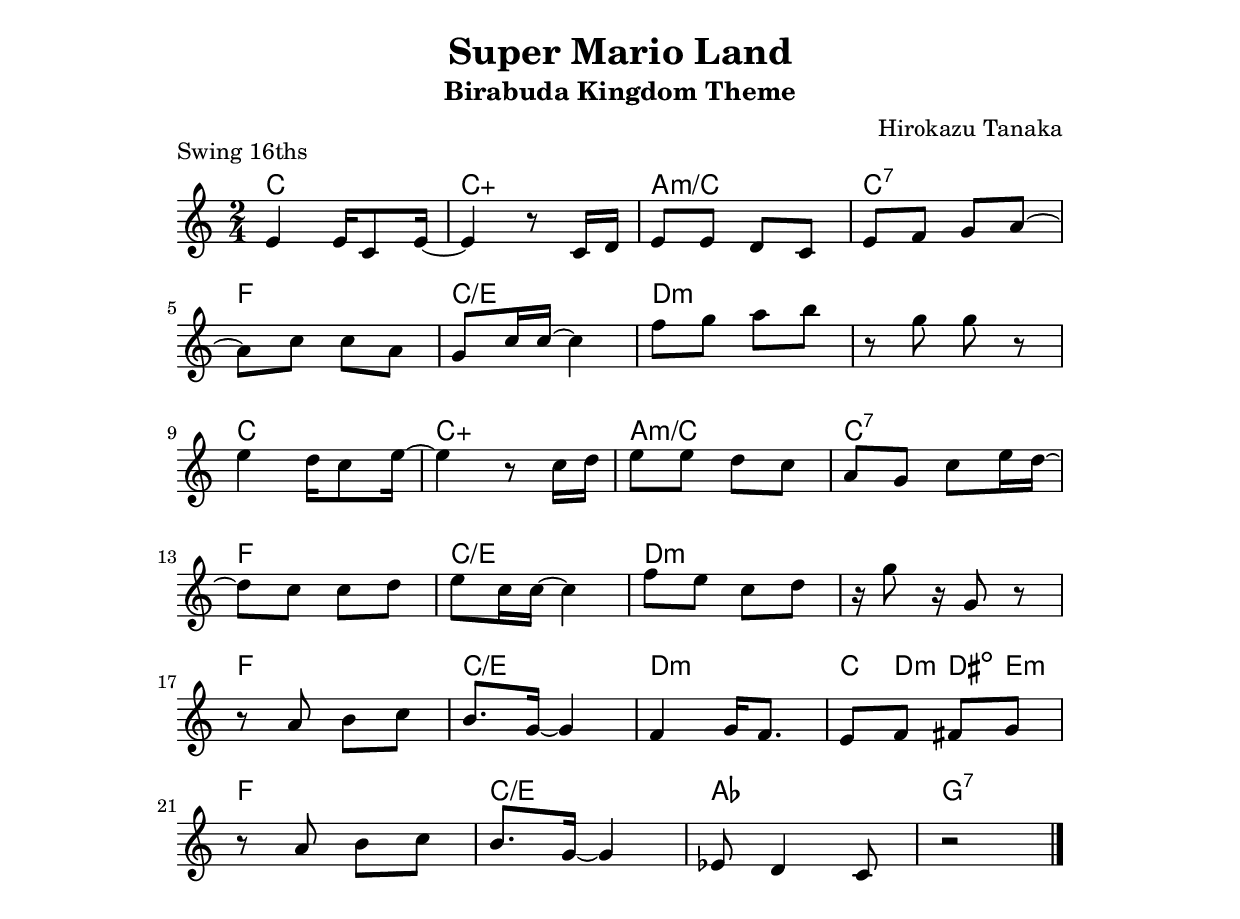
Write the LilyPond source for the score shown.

\header {
	 title = "Super Mario Land" 
	 subtitle = "Birabuda Kingdom Theme" 
	 composer = "Hirokazu Tanaka" 
	 piece = "Swing 16ths"
}
\include "macros.ily"
melody = \relative c' {
	\clef treble
	\key c \major
	\time 2/4

	e4 e16 c8 e16 ~ |
	e4 r8 c16 d |
	e8 e d c |
	e f g a ~ |
	\break
	a c c a |
	g c16 c~c4 |
	f8 g a b |
	r8 g g r |
	\break
	e4 d16 c8 e16~|
	e4 r8 c16 d |
	e8 e d c |
	a g c e16 d~ |
	\break
	d8 c c d |
	e c16 c~c4|
	f8 e c d |
	r16 g8 r16 g,8 r8|
	\break
	r8 a b c |
	b8. g16~g4 |
	f4 g16 f8. |
	e8 f fis g |
	\break
	r8 a b c |
	b8. g16~g4 |
	ees8 d4 c8 |
	r2 \bar "|."
 
}

harmonies = \chordmode {
	c2 c:5+ a:m/c c:7 |
	f c:/e d:m s |
	c c:5+ a:m/c c:7 |
	f c:/e d:m s |
	f c:/e d:m c8 d:m dis:dim e:m |
	f2 c:/e aes g:7
}
\include "template.ily"